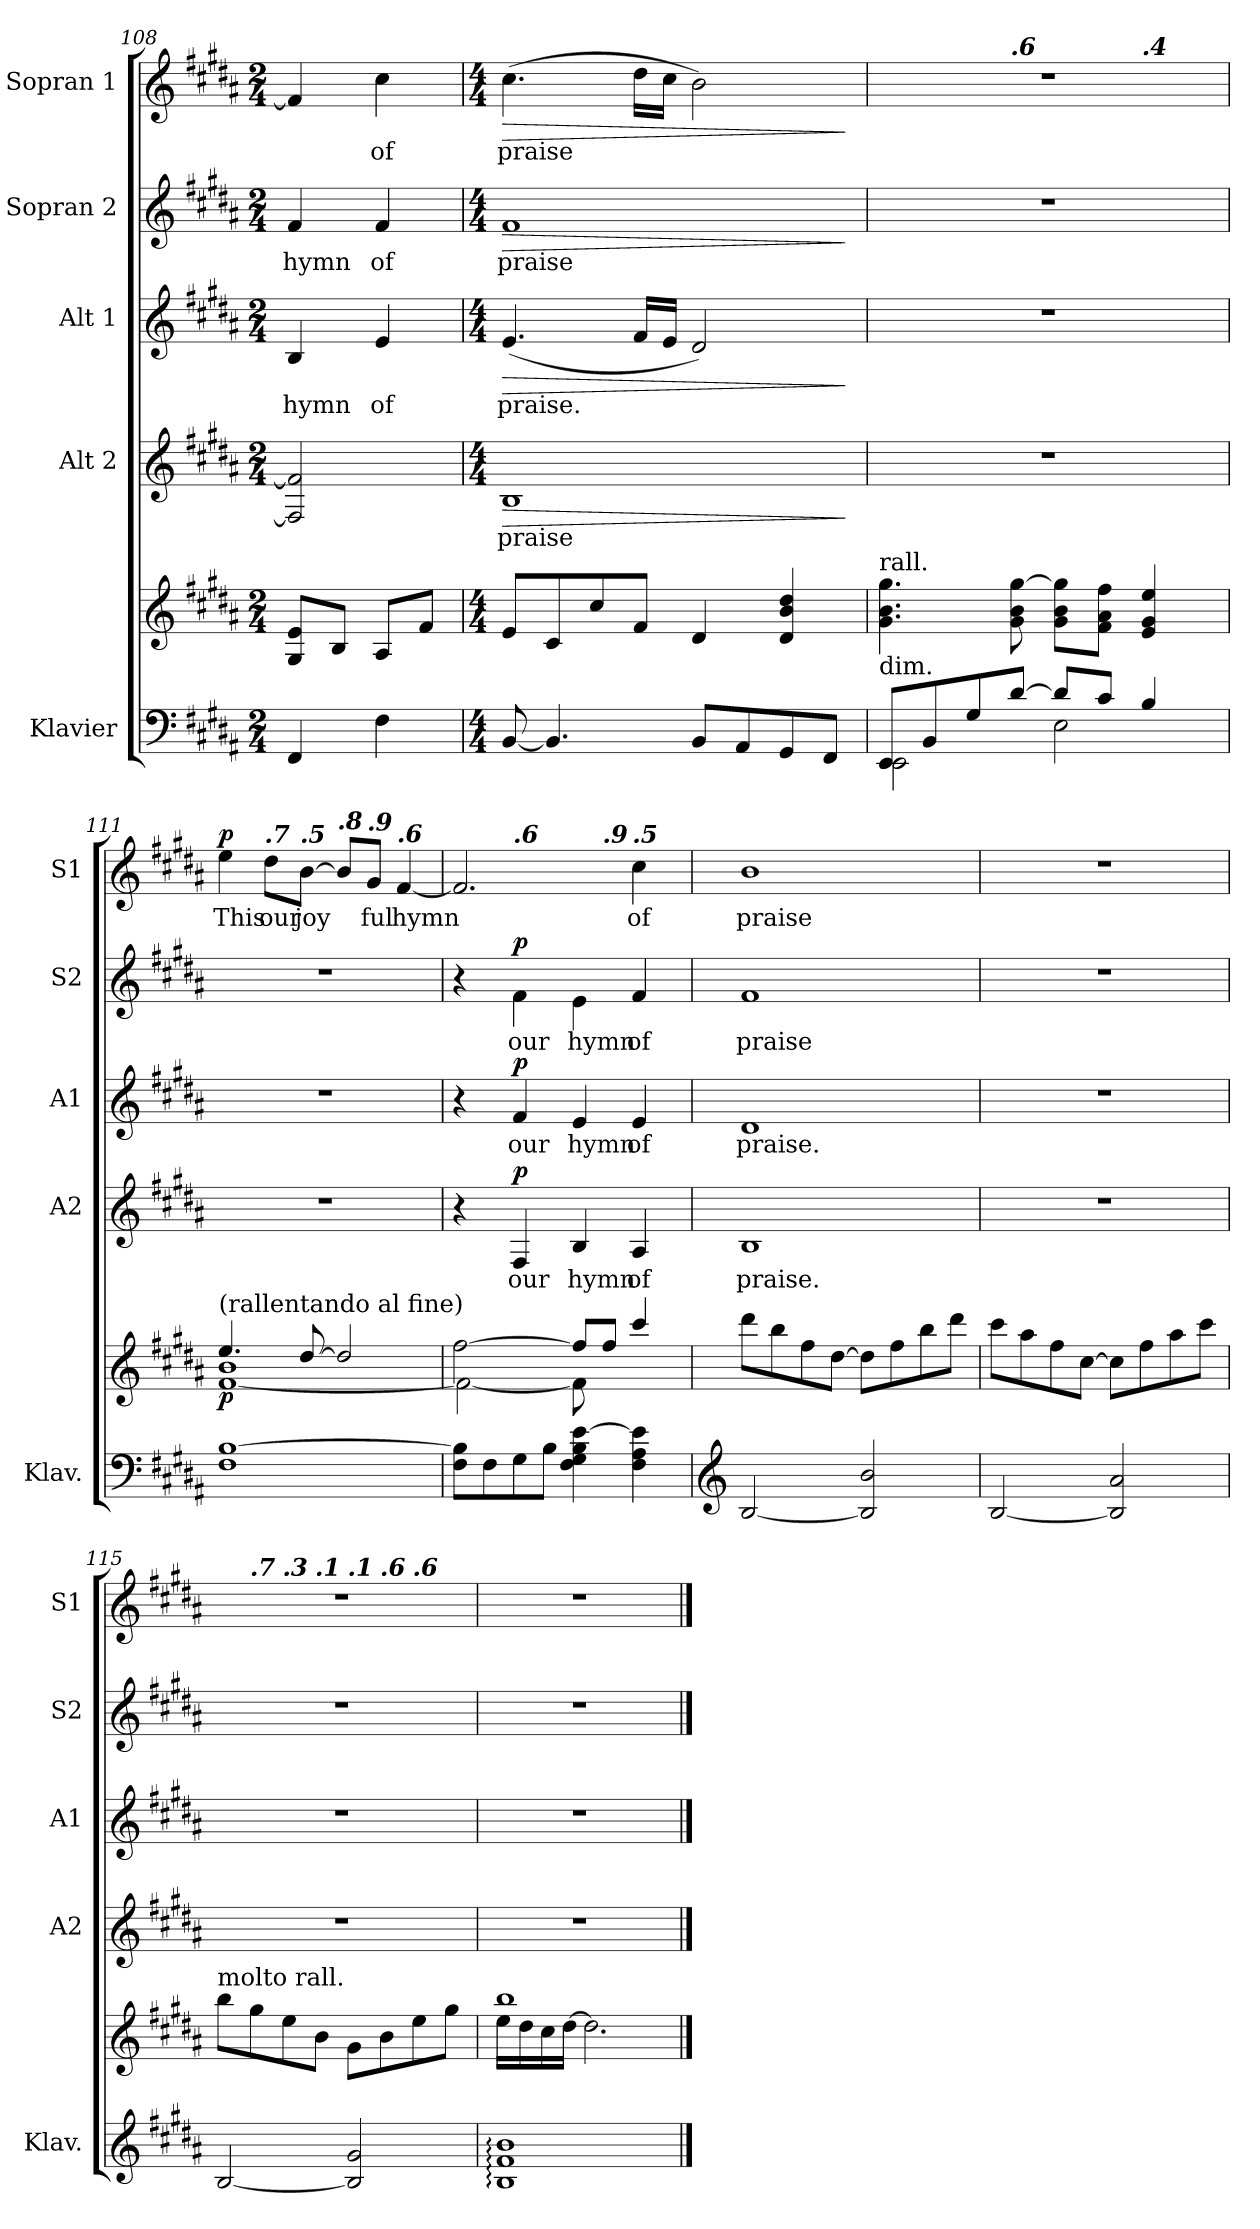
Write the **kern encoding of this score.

**kern	**kern	**dynam	**kern	**text	**dynam	**kern	**text	**dynam	**kern	**text	**dynam	**kern	**text	**dynam
*part5	*part5	*part5	*part4	*part4	*part4	*part3	*part3	*part3	*part2	*part2	*part2	*part1	*part1	*part1
*staff6	*staff5	*staff5/6	*staff4	*staff4	*staff4	*staff3	*staff3	*staff3	*staff2	*staff2	*staff2	*staff1	*staff1	*staff1
*I"Klavier	*	*	*I"Alt 2	*	*	*I"Alt 1	*	*	*I"Sopran 2	*	*	*I"Sopran 1	*	*
*I'Klav.	*	*	*I'A2	*	*	*I'A1	*	*	*I'S2	*	*	*I'S1	*	*
*clefF4	*clefG2	*	*clefG2	*	*	*clefG2	*	*	*clefG2	*	*	*clefG2	*	*
*k[f#c#g#d#a#]	*k[f#c#g#d#a#]	*	*k[f#c#g#d#a#]	*	*	*k[f#c#g#d#a#]	*	*	*k[f#c#g#d#a#]	*	*	*k[f#c#g#d#a#]	*	*
*M2/4	*M2/4	*	*M2/4	*	*	*M2/4	*	*	*M2/4	*	*	*M2/4	*	*
=108	=108	=108	=108	=108	=108	=108	=108	=108	=108	=108	=108	=108	=108	=108
!	!	!	!	!	!	!	!LO:LY:b	!	!	!LO:LY:b	!	!	!	!
4FF#/	8G#/ 8e/L	.	2F#/] 2f#/]	.	.	4B/	hymn	.	4f#/	hymn	.	4f#/]	.	.
.	8B/J	.	.	.	.	.	.	.	.	.	.	.	.	.
!	!	!	!	!	!	!	!LO:LY:b	!	!	!LO:LY:b	!	!	!LO:LY:b	!
4F#\	8A#/L	.	.	.	.	4e/	of	.	4f#/	of	.	4cc#\	of	.
.	8f#/J	.	.	.	.	.	.	.	.	.	.	.	.	.
=109	=109	=109	=109	=109	=109	=109	=109	=109	=109	=109	=109	=109	=109	=109
*M4/4	*M4/4	*	*M4/4	*	*	*M4/4	*	*	*M4/4	*	*	*M4/4	*	*
!	!	!	!	!LO:LY:b	!LO:HP:b	!	!LO:LY:b	!LO:HP:b	!	!LO:LY:b	!LO:HP:b	!	!LO:LY:b	!LO:HP:b
[8BB/	8e/L	.	1B	praise	>	(<4.e/	praise.	>	1f#	praise	>	(>4.cc#\	praise	>
4.BB/]	8c#/	.	.	.	.	.	.	.	.	.	.	.	.	.
.	8cc#/	.	.	.	.	.	.	.	.	.	.	.	.	.
.	8f#/J	.	.	.	.	16f#/LL	.	.	.	.	.	16dd#\LL	.	.
.	.	.	.	.	.	16e/JJ	.	.	.	.	.	16cc#\JJ	.	.
8BB/L	4d#/	.	.	.	.	2d#/)	.	.	.	.	.	2b\)	.	.
8AA#/	.	.	.	.	.	.	.	.	.	.	.	.	.	.
8GG#/	4d#/ 4b/ 4dd#/	.	.	.	.	.	.	.	.	.	.	.	.	.
8FF#/J	.	.	.	.	.	.	.	.	.	.	.	.	.	.
.	.	.	.	.	]	.	.	]	.	.	]	.	.	]
=110	=110	=110	=110	=110	=110	=110	=110	=110	=110	=110	=110	=110	=110	=110
*	*	*	*	*	*	*	*	*	*	*	*	*MM144	*	*
*^	*	*	*	*	*	*	*	*	*	*	*	*	*	*
!	!	!LO:TX:a:t=rall.	!	!	!	!	!	!	!	!	!	!	!	!	!
!LO:TX:a:t=dim.	!	!	!	!	!	!	!	!	!	!	!	!	!	!	!
*	*	*	*	*	*	*	*	*	*	*	*	*	*^	*	*
*	*	*	*	*	*	*	*	*	*	*	*	*	*	*^	*	*
*	*	*	*	*	*	*	*	*	*	*	*	*	*	*	*^	*	*
*	*	*	*	*	*	*	*	*	*	*	*	*	*	*	*	*^	*	*
*	*	*	*	*	*	*	*	*	*	*	*	*	*	*	*	*	*^	*	*
*	*	*	*	*	*	*	*	*	*	*	*	*	*	*	*	*	*	*^	*	*
8EE/L	2EE\	4.g#\ 4.b\ 4.gg#\	.	1r	.	.	1r	.	.	1r	.	.	1r	4.ryy	2.ryy	8ryy	4ryy	2ryy	2ryy	.	.
*	*	*	*	*	*	*	*	*	*	*	*	*	*MM128	*	*	*	*	*	*	*	*
8BB/	.	.	.	.	.	.	.	.	.	.	.	.	.	.	.	2..ryy	.	.	.	.	.
*	*	*	*	*	*	*	*	*	*	*	*	*	*MM120	*	*	*	*	*	*	*	*
8G#/	.	.	.	.	.	.	.	.	.	.	.	.	.	.	.	.	2.ryy	.	.	.	.
*	*	*	*	*	*	*	*	*	*	*	*	*	*MM113	*	*	*	*	*	*	*	*
!	!	!	!	!	!	!	!	!	!	!	!	!	!	!LO:TX:a:Bi:t=.6	!	!	!	!	!	!	!
[8d#/J	.	8g#\ 8b\ [8gg#\	.	.	.	.	.	.	.	.	.	.	.	2ryy	.	.	.	.	.	.	.
*	*	*	*	*	*	*	*	*	*	*	*	*	*MM108	*	*	*	*	*	*	*	*
8d#/L]	2E\	8g#\ 8b\ 8gg#\]L	.	.	.	.	.	.	.	.	.	.	.	.	.	.	.	2ryy	8ryy	.	.
*	*	*	*	*	*	*	*	*	*	*	*	*	*MM103	*	*	*	*	*	*	*	*
8c#/J	.	8f#\ 8a#\ 8ff#\J	.	.	.	.	.	.	.	.	.	.	.	.	.	.	.	.	4.ryy	.	.
*	*	*	*	*	*	*	*	*	*	*	*	*	*MM98	*	*	*	*	*	*	*	*
!	!	!	!	!	!	!	!	!	!	!	!	!	!	!	!LO:TX:a:Bi:t=.4	!	!	!	!	!	!
4B/	.	4e/ 4g#/ 4ee/	.	.	.	.	.	.	.	.	.	.	.	.	4ryy	.	.	.	.	.	.
.	.	.	.	.	.	.	.	.	.	.	.	.	.	8ryy	.	.	.	.	.	.	.
!!LO:PB:g=z
=111	=111	=111	=111	=111	=111	=111	=111	=111	=111	=111	=111	=111	=111	=111	=111	=111	=111	=111	=111	=111	=111
*	*	*^	*	*	*	*	*	*	*	*	*	*	*	*	*	*	*	*	*	*	*
!	!	!	!	!	!	!	!	!	!	!	!	!	!	!LO:TX:a:t=(rallentando al fine)	!	!	!	!	!	!	!	!
!	!	!LO:TX:a:t=(rallentando al fine)	!	!	!	!	!	!	!	!	!	!	!	!	!	!	!	!	!	!	!	!
!	!	!	!	!LO:DY:b	!	!	!	!	!	!	!	!	!	!	!	!	!	!	!	!	!LO:LY:b	!LO:DY:b
*v	*v	*	*	*	*	*	*	*	*	*	*	*	*	*v	*v	*v	*v	*v	*v	*v	*	*
1F# [1B	4.ee/	[1f# 1b	p	1r	.	.	1r	.	.	1r	.	.	4ee\	This	p
*	*	*	*	*	*	*	*	*	*	*	*	*	*MM110	*	*
!	!	!	!	!	!	!	!	!	!	!	!	!	!LO:TX:a:Bi:t=.7	!	!
!	!	!	!	!	!	!	!	!	!	!	!	!	!	!LO:LY:b	!
.	.	.	.	.	.	.	.	.	.	.	.	.	8dd#\L	our	.
*	*	*	*	*	*	*	*	*	*	*	*	*	*MM109	*	*
!	!	!	!	!	!	!	!	!	!	!	!	!	!LO:TX:a:Bi:t=.5	!	!
!	!	!	!	!	!	!	!	!	!	!	!	!	!	!LO:LY:b	!
.	[8dd#/	.	.	.	.	.	.	.	.	.	.	.	[8b\J	-joy	.
*	*	*	*	*	*	*	*	*	*	*	*	*	*MM107	*	*
!	!	!	!	!	!	!	!	!	!	!	!	!	!LO:TX:a:Bi:t=.8	!	!
.	2dd#/]	.	.	.	.	.	.	.	.	.	.	.	8b/L]	.	.
*	*	*	*	*	*	*	*	*	*	*	*	*	*MM105	*	*
!	!	!	!	!	!	!	!	!	!	!	!	!	!LO:TX:a:Bi:t=.9	!	!
!	!	!	!	!	!	!	!	!	!	!	!	!	!	!LO:LY:b	!
.	.	.	.	.	.	.	.	.	.	.	.	.	8g#/J	ful	.
*	*	*	*	*	*	*	*	*	*	*	*	*	*MM103	*	*
!	!	!	!	!	!	!	!	!	!	!	!	!	!LO:TX:a:Bi:t=.6	!	!
!	!	!	!	!	!	!	!	!	!	!	!	!	!	!LO:LY:b	!
.	.	.	.	.	.	.	.	.	.	.	.	.	[4f#/	hymn	.
=112	=112	=112	=112	=112	=112	=112	=112	=112	=112	=112	=112	=112	=112	=112	=112
*	*	*	*	*	*	*	*	*	*	*	*	*	*MM98	*	*
!	!	!	!	!	!	!	!	!	!	!	!	!	!LO:TX:a:Bi:t=.1	!	!
*	*	*	*	*	*	*	*	*	*	*	*	*	*^	*	*
*	*	*	*	*	*	*	*	*	*	*	*	*	*	*^	*	*
*	*	*	*	*	*	*	*	*	*	*	*	*	*	*	*^	*	*
*	*	*	*	*	*	*	*	*	*	*	*	*	*	*	*	*^	*	*
8F#\ 8B\]L	[2ff#\	2f#\_	.	4r	.	.	4r	.	.	4r	.	.	2.f#/]	4ryy	2ryy	8ryy	4.ryy	.	.
*	*	*	*	*	*	*	*	*	*	*	*	*	*MM95	*	*	*	*	*	*
8F#\	.	.	.	.	.	.	.	.	.	.	.	.	.	.	.	2..ryy	.	.	.
*	*	*	*	*	*	*	*	*	*	*	*	*	*MM91	*	*	*	*	*	*
!	!	!	!	!	!	!	!	!	!	!	!	!	!	!LO:TX:a:Bi:t=.6	!	!	!	!	!
!	!	!	!	!	!LO:LY:b	!LO:DY:b	!	!LO:LY:b	!LO:DY:b	!	!LO:LY:b	!LO:DY:b	!	!	!	!	!	!	!
8G#\	.	.	.	4F#/	our	p	4f#/	our	p	4f#\	our	p	.	2.ryy	.	.	.	.	.
*	*	*	*	*	*	*	*	*	*	*	*	*	*MM88	*	*	*	*	*	*
8B\J	.	.	.	.	.	.	.	.	.	.	.	.	.	.	.	.	2ryy	.	.
*	*	*	*	*	*	*	*	*	*	*	*	*	*MM84	*	*	*	*	*	*
!	!	!	!	!	!LO:LY:b	!	!	!LO:LY:b	!	!	!LO:LY:b	!	!	!	!	!	!	!	!
4F#\ 4G#\ 4B\ [4e\	8ff#/L]	8f#\]	.	4B/	hymn	.	4e/	hymn	.	4e\	hymn	.	.	.	8ryy	.	.	.	.
*	*	*	*	*	*	*	*	*	*	*	*	*	*MM79	*	*	*	*	*	*
!	!	!	!	!	!	!	!	!	!	!	!	!	!	!	!LO:TX:a:Bi:t=.9	!	!	!	!
.	8ff#/J	4.ryy	.	.	.	.	.	.	.	.	.	.	.	.	4.ryy	.	.	.	.
*	*	*	*	*	*	*	*	*	*	*	*	*	*MM75	*	*	*	*	*	*
!	!	!	!	!	!	!	!	!	!	!	!	!	!LO:TX:a:Bi:t=.5	!	!	!	!	!	!
!	!	!	!	!	!LO:LY:b	!	!	!LO:LY:b	!	!	!LO:LY:b	!	!	!	!	!	!	!LO:LY:b	!
4F#\ 4A#\ 4e\]	4ccc#/	.	.	4A#/	of	.	4e/	of	.	4f#/	of	.	4cc#\	.	.	.	.	of	.
.	.	.	.	.	.	.	.	.	.	.	.	.	.	.	.	.	8ryy	.	.
*	*v	*v	*	*	*	*	*	*	*	*	*	*	*v	*v	*v	*v	*v	*	*
!!LO:LB:g=z
=113	=113	=113	=113	=113	=113	=113	=113	=113	=113	=113	=113	=113	=113	=113
*clefG2	*	*	*	*	*	*	*	*	*	*	*	*	*	*
*	*	*	*	*	*	*	*	*	*	*	*	*MM120	*	*
*	*^	*	*	*	*	*	*	*	*	*	*	*^	*	*
*	*	*	*	*	*	*	*	*	*	*	*	*	*	*^	*	*
*	*	*	*	*	*	*	*	*	*	*	*	*	*	*	*^	*	*
*	*	*	*	*	*	*	*	*	*	*	*	*	*	*	*	*^	*	*
!	!	!	!	!	!	!	!	!	!	!	!	!	!LO:TX:a:t=a tempo (poco ritenuto)	!	!	!	!	!	!
!	!	!	!	!	!LO:LY:b	!	!	!LO:LY:b	!	!	!LO:LY:b	!	!	!	!	!	!	!LO:LY:b	!
*	*v	*v	*	*	*	*	*	*	*	*	*	*	*v	*v	*v	*v	*v	*	*
[2B/	8ddd#\L	.	1B	praise.	.	1d#	praise.	.	1f#	praise	.	1b	praise	.
.	8bb\	.	.	.	.	.	.	.	.	.	.	.	.	.
.	8ff#\	.	.	.	.	.	.	.	.	.	.	.	.	.
.	[8dd#\J	.	.	.	.	.	.	.	.	.	.	.	.	.
2B/] 2b/	8dd#\L]	.	.	.	.	.	.	.	.	.	.	.	.	.
.	8ff#\	.	.	.	.	.	.	.	.	.	.	.	.	.
.	8bb\	.	.	.	.	.	.	.	.	.	.	.	.	.
.	8ddd#\J	.	.	.	.	.	.	.	.	.	.	.	.	.
=114	=114	=114	=114	=114	=114	=114	=114	=114	=114	=114	=114	=114	=114	=114
[2B/	8ccc#\L	.	1r	.	.	1r	.	.	1r	.	.	1r	.	.
.	8aa#\	.	.	.	.	.	.	.	.	.	.	.	.	.
.	8ff#\	.	.	.	.	.	.	.	.	.	.	.	.	.
.	[8cc#\J	.	.	.	.	.	.	.	.	.	.	.	.	.
2B/] 2a#/	8cc#\L]	.	.	.	.	.	.	.	.	.	.	.	.	.
.	8ff#\	.	.	.	.	.	.	.	.	.	.	.	.	.
.	8aa#\	.	.	.	.	.	.	.	.	.	.	.	.	.
.	8ccc#\J	.	.	.	.	.	.	.	.	.	.	.	.	.
=115	=115	=115	=115	=115	=115	=115	=115	=115	=115	=115	=115	=115	=115	=115
*	*	*	*	*	*	*	*	*	*	*	*	*MM120	*	*
!	!LO:TX:a:t=molto rall.	!	!	!	!	!	!	!	!	!	!	!	!	!
*	*	*	*	*	*	*	*	*	*	*	*	*^	*	*
*	*	*	*	*	*	*	*	*	*	*	*	*	*^	*	*
*	*	*	*	*	*	*	*	*	*	*	*	*	*	*^	*	*
*	*	*	*	*	*	*	*	*	*	*	*	*	*	*	*^	*	*
*	*	*	*	*	*	*	*	*	*	*	*	*	*	*	*	*^	*	*
*	*	*	*	*	*	*	*	*	*	*	*	*	*	*	*	*	*^	*	*
[2B/	8bb\L	.	1r	.	.	1r	.	.	1r	.	.	1r	8ryy	4ryy	4.ryy	2ryy	2ryy	2.ryy	.	.
*	*	*	*	*	*	*	*	*	*	*	*	*MM118	*	*	*	*	*	*	*	*
!	!	!	!	!	!	!	!	!	!	!	!	!	!LO:TX:a:Bi:t=.7	!	!	!	!	!	!	!
.	8gg#\	.	.	.	.	.	.	.	.	.	.	.	2..ryy	.	.	.	.	.	.	.
*	*	*	*	*	*	*	*	*	*	*	*	*MM115	*	*	*	*	*	*	*	*
!	!	!	!	!	!	!	!	!	!	!	!	!	!	!LO:TX:a:Bi:t=.3	!	!	!	!	!	!
.	8ee\	.	.	.	.	.	.	.	.	.	.	.	.	2.ryy	.	.	.	.	.	.
*	*	*	*	*	*	*	*	*	*	*	*	*MM110	*	*	*	*	*	*	*	*
!	!	!	!	!	!	!	!	!	!	!	!	!	!	!	!LO:TX:a:Bi:t=.1	!	!	!	!	!
.	8b\J	.	.	.	.	.	.	.	.	.	.	.	.	.	2ryy	.	.	.	.	.
*	*	*	*	*	*	*	*	*	*	*	*	*MM103	*	*	*	*	*	*	*	*
!	!	!	!	!	!	!	!	!	!	!	!	!	!	!	!	!LO:TX:a:Bi:t=.1	!	!	!	!
2B/] 2g#/	8g#\L	.	.	.	.	.	.	.	.	.	.	.	.	.	.	2ryy	8ryy	.	.	.
*	*	*	*	*	*	*	*	*	*	*	*	*MM94	*	*	*	*	*	*	*	*
!	!	!	!	!	!	!	!	!	!	!	!	!	!	!	!	!	!LO:TX:a:Bi:t=.6	!	!	!
.	8b\	.	.	.	.	.	.	.	.	.	.	.	.	.	.	.	4.ryy	.	.	.
*	*	*	*	*	*	*	*	*	*	*	*	*MM84	*	*	*	*	*	*	*	*
!	!	!	!	!	!	!	!	!	!	!	!	!	!	!	!	!	!	!LO:TX:a:Bi:t=.6	!	!
.	8ee\	.	.	.	.	.	.	.	.	.	.	.	.	.	.	.	.	4ryy	.	.
*	*	*	*	*	*	*	*	*	*	*	*	*MM73	*	*	*	*	*	*	*	*
.	8gg#\J	.	.	.	.	.	.	.	.	.	.	.	.	.	8ryy	.	.	.	.	.
*	*	*	*	*	*	*	*	*	*	*	*	*v	*v	*v	*v	*v	*v	*v	*	*
=116	=116	=116	=116	=116	=116	=116	=116	=116	=116	=116	=116	=116	=116	=116
*	*^	*	*	*	*	*	*	*	*	*	*	*	*	*
1B: 1f#: 1b:	16ee\LL	1bb:	.	1r	.	.	1r	.	.	1r	.	.	1r	.	.
.	16dd#\	.	.	.	.	.	.	.	.	.	.	.	.	.	.
.	16cc#\	.	.	.	.	.	.	.	.	.	.	.	.	.	.
.	[16dd#\JJ	.	.	.	.	.	.	.	.	.	.	.	.	.	.
.	2.dd#\]	.	.	.	.	.	.	.	.	.	.	.	.	.	.
*	*v	*v	*	*	*	*	*	*	*	*	*	*	*	*	*
==	==	==	==	==	==	==	==	==	==	==	==	==	==	==
*-	*-	*-	*-	*-	*-	*-	*-	*-	*-	*-	*-	*-	*-	*-
